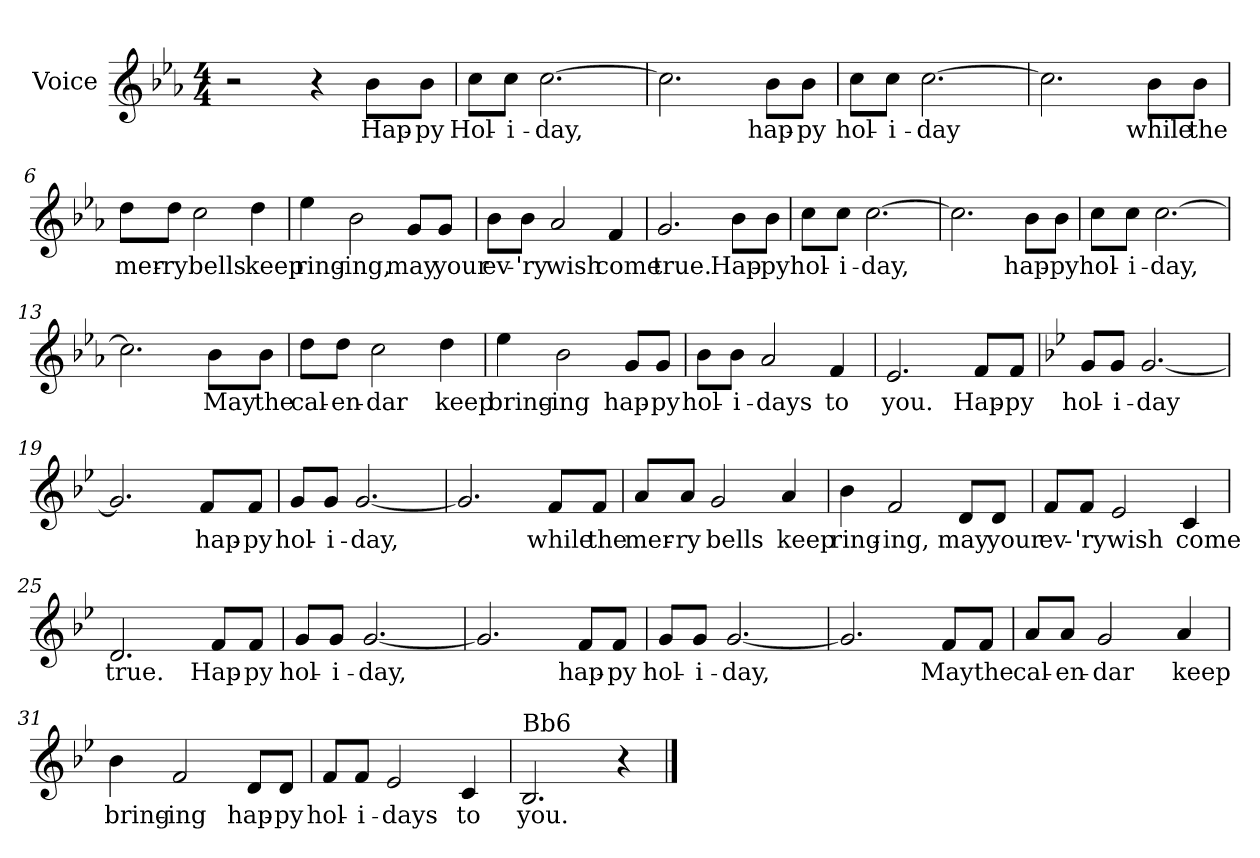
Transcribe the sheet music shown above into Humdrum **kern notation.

**kern	**text
*part1	*part1
*staff1	*staff1
*I"Voice	*
*I'Vo.	*
*clefG2	*
*k[b-e-a-]	*
*E-:	*
*M4/4	*
=1	=1
2r	.
4r	.
8b-\L	Hap-
8b-\J	-py
=2	=2
8cc\L	Hol-
8cc\J	-i-
[2.cc\	-day,
=3	=3
2.cc\]	.
8b-\L	hap-
8b-\J	-py
=4	=4
8cc\L	hol-
8cc\J	-i-
[2.cc\	-day
!!LO:LB:g=z
=5	=5
2.cc\]	.
8b-\L	while
8b-\J	the
=6	=6
8dd\L	mer-
8dd\J	-ry
2cc\	bells
4dd\	keep
=7	=7
4ee-\	ring-
2b-\	-ing,
8g/L	may
8g/J	your
=8	=8
8b-\L	ev-
8b-\J	-'ry
2a-/	wish
4f/	come
!!LO:LB:g=z
=9	=9
2.g/	true.
8b-\L	Hap-
8b-\J	-py
=10	=10
8cc\L	-hol-
8cc\J	-i-
[2.cc\	-day,
=11	=11
2.cc\]	.
8b-\L	hap-
8b-\J	-py
=12	=12
8cc\L	hol-
8cc\J	-i-
[2.cc\	-day,
!!LO:LB:g=z
=13	=13
2.cc\]	.
8b-\L	May
8b-\J	the
=14	=14
8dd\L	cal-
8dd\J	-en-
2cc\	-dar
4dd\	keep
=15	=15
4ee-\	bring-
2b-\	-ing
8g/L	hap-
8g/J	-py
=16	=16
8b-\L	hol-
8b-\J	-i-
2a-/	-days
4f/	to
!!LO:LB:g=z
=17	=17
2.e-/	you.
8f/L	Hap-
8f/J	-py
=18	=18
*k[b-e-]	*
*B-:	*
8g/L	hol-
8g/J	-i-
[2.g/	-day
=19	=19
2.g/]	.
8f/L	hap-
8f/J	-py
=20	=20
8g/L	hol-
8g/J	-i-
[2.g/	-day,
!!LO:LB:g=z
=21	=21
2.g/]	.
8f/L	while
8f/J	the
=22	=22
8a/L	mer-
8a/J	-ry
2g/	bells
4a/	keep
=23	=23
4b-\	ring-
2f/	-ing,
8d/L	may
8d/J	your
=24	=24
8f/L	ev-
8f/J	-'ry
2e-/	wish
4c/	come
!!LO:LB:g=z
=25	=25
2.d/	true.
8f/L	Hap-
8f/J	-py
=26	=26
8g/L	hol-
8g/J	-i-
[2.g/	-day,
=27	=27
2.g/]	.
8f/L	hap-
8f/J	-py
=28	=28
8g/L	hol-
8g/J	-i-
[2.g/	-day,
!!LO:LB:g=z
=29	=29
2.g/]	.
8f/L	May
8f/J	the
=30	=30
8a/L	cal-
8a/J	-en-
2g/	-dar
4a/	keep
=31	=31
4b-\	bring-
2f/	-ing
8d/L	hap-
8d/J	-py
=32	=32
8f/L	hol-
8f/J	-i-
2e-/	-days
4c/	to
=33	=33
!LO:TX:a:t=Bb6	!
2.B-/	you.
4r	.
==	==
*-	*-
